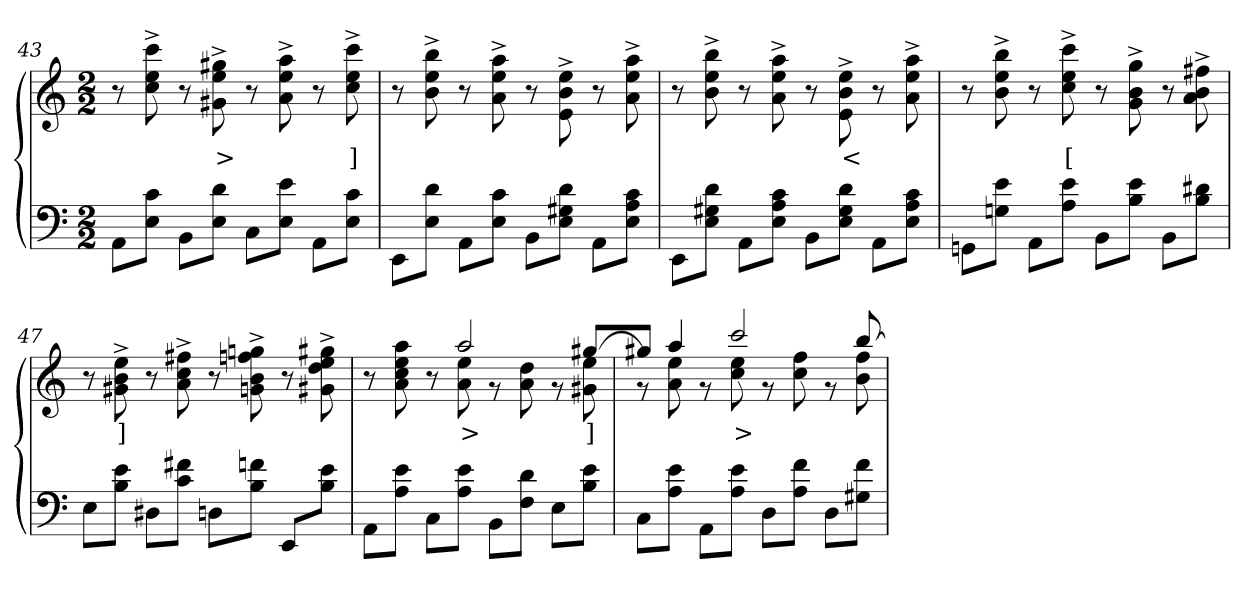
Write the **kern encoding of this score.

**kern	**kern	**text
*part2	*part1	*part1
*staff2	*staff1	*staff1
*clefF4	*clefG2	*
*k[]	*k[]	*
*M2/2	*M2/2	*
=43	=43	=43
8AAL	8r	.
8E 8cJ	8cc^> 8ee^> 8ccc^>	.
8BBL	8r	.
8E 8dJ	8g#X^> 8ee^> 8gg#X^>	>
8CL	8r	.
8E 8eJ	8a^> 8ee^> 8aa^>	.
8AAL	8r	.
8E 8cJ	8cc^> 8ee^> 8ccc^>	]
=44	=44	=44
8EEL	8r	.
8E 8dJ	8b^> 8ee^> 8bb^>	.
8AAL	8r	.
8E 8cJ	8a^> 8ee^> 8aa^>	.
8BBL	8r	.
8E 8G#X 8dJ	8e\^> 8b\^> 8ee\^>	.
8AAL	8r	.
8E 8A 8cJ	8a^> 8ee^> 8aa^>	.
=45	=45	=45
8EEL	8r	.
8E 8G#X 8dJ	8b^> 8ee^> 8bb^>	.
8AAL	8r	.
8E 8A 8cJ	8a^> 8ee^> 8aa^>	.
8BBL	8r	.
8E 8G# 8dJ	8e\^> 8b\^> 8ee\^>	<
8AAL	8r	.
8E 8A 8cJ	8a^> 8ee^> 8aa^>	.
=46	=46	=46
8GGnL	8r	.
8Gn 8eJ	8b^> 8ee^> 8bb^>	.
8AAL	8r	.
8A 8eJ	8cc^> 8ee^> 8ccc^>	[
8BBL	8r	>
8B 8eJ	8g^> 8b^> 8gg^>	.
8BBL	8r	.
8B 8d#XJ	8a^> 8b^> 8ff#X^>	.
=47	=47	=47
8EL	8r	.
8B 8eJ	8g#X^> 8b^> 8ee^>	]
8D#XL	8r	.
8c 8f#XJ	8a^> 8cc^> 8ff#X^>	.
8DnL	8r	.
8B 8fnJ	8gn^> 8b^> 8ffn^> 8ggn^>	.
8EE/L	8r	.
8B\ 8e\J	8g#X^> 8dd^> 8ee^> 8gg#X^>	.
=48	=48	=48
*	*^	*
8AAL	4.ryy	8r	.
8A 8eJ	.	8a 8cc 8ee 8aa	.
8CL	.	8r	.
8A 8eJ	2aa	8a 8ee	>
8BBL	.	8r	.
8F 8dJ	.	8a 8dd	.
8EL	.	8r	.
8B 8eJ	[8gg#XL	8g# 8ee	]
=49	=49	=49	=49
8CL	8gg#XJ]	8r	.
8A 8eJ	4aa	8a 8ee	.
8AAL	.	8r	.
8A 8eJ	2ccc	8cc 8ee	>
8DL	.	8r	.
8A 8fJ	.	8cc 8ff	.
8DL	.	8r	.
8G#X 8fJ	[8bbL	8b 8ff	.
*	*v	*v	*
=	=	=
*-	*-	*-
